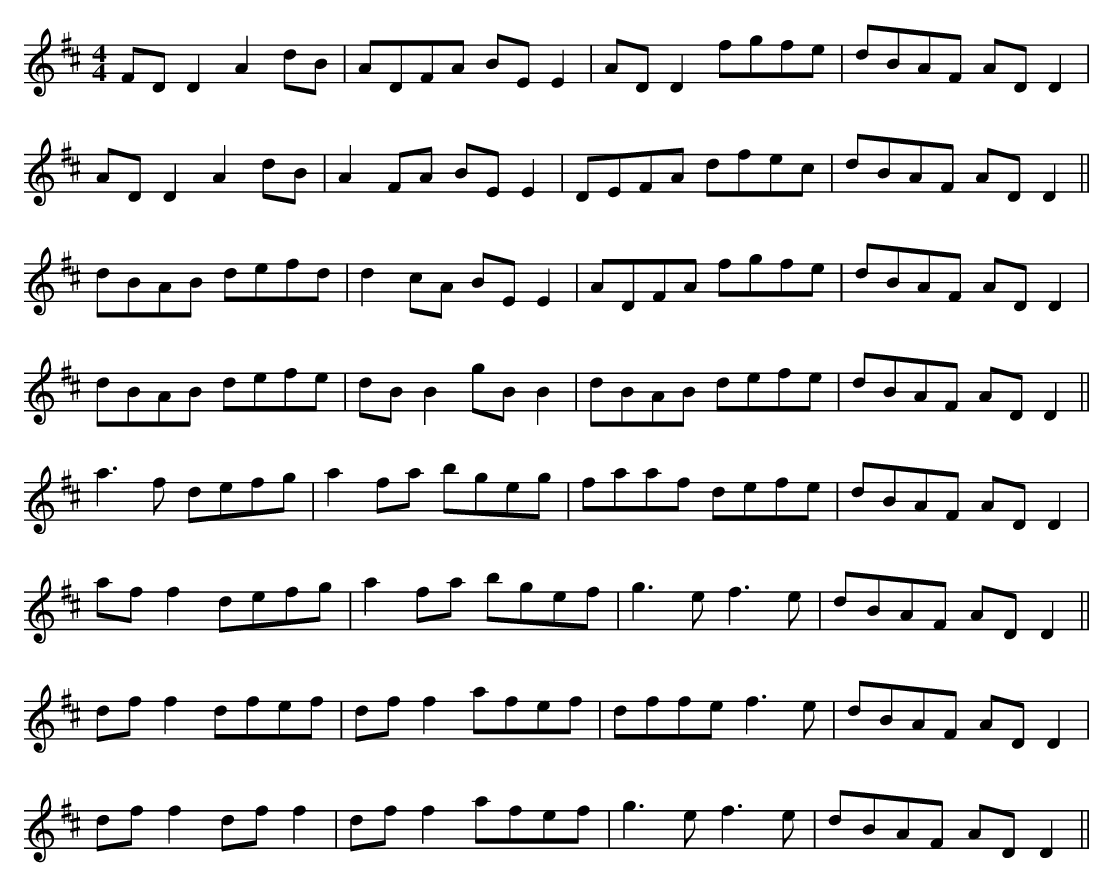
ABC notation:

X:1
M:4/4
K:D
FD D2A2dB|ADFA BE E2|AD D2 fgfe|dBAF AD D2|
AD D2 A2 dB|A2 FA BE E2|DEFA dfec|dBAF AD D2||
dBAB defd|d2 cA BE E2|ADFA fgfe|dBAF AD D2|
dBAB defe|dB B2 gB B2|dBAB defe|dBAF AD D2||
a3 f defg|a2 fa bgeg|faaf defe|dBAF AD D2|
af f2 defg|a2 fa bgef|g3 e f3 e|dBAF AD D2||
df f2 dfef|df f2 afef|dffe f3 e|dBAF AD D2|
df f2 df f2|dff2 afef|g3 e f3 e|dBAF AD D2||
